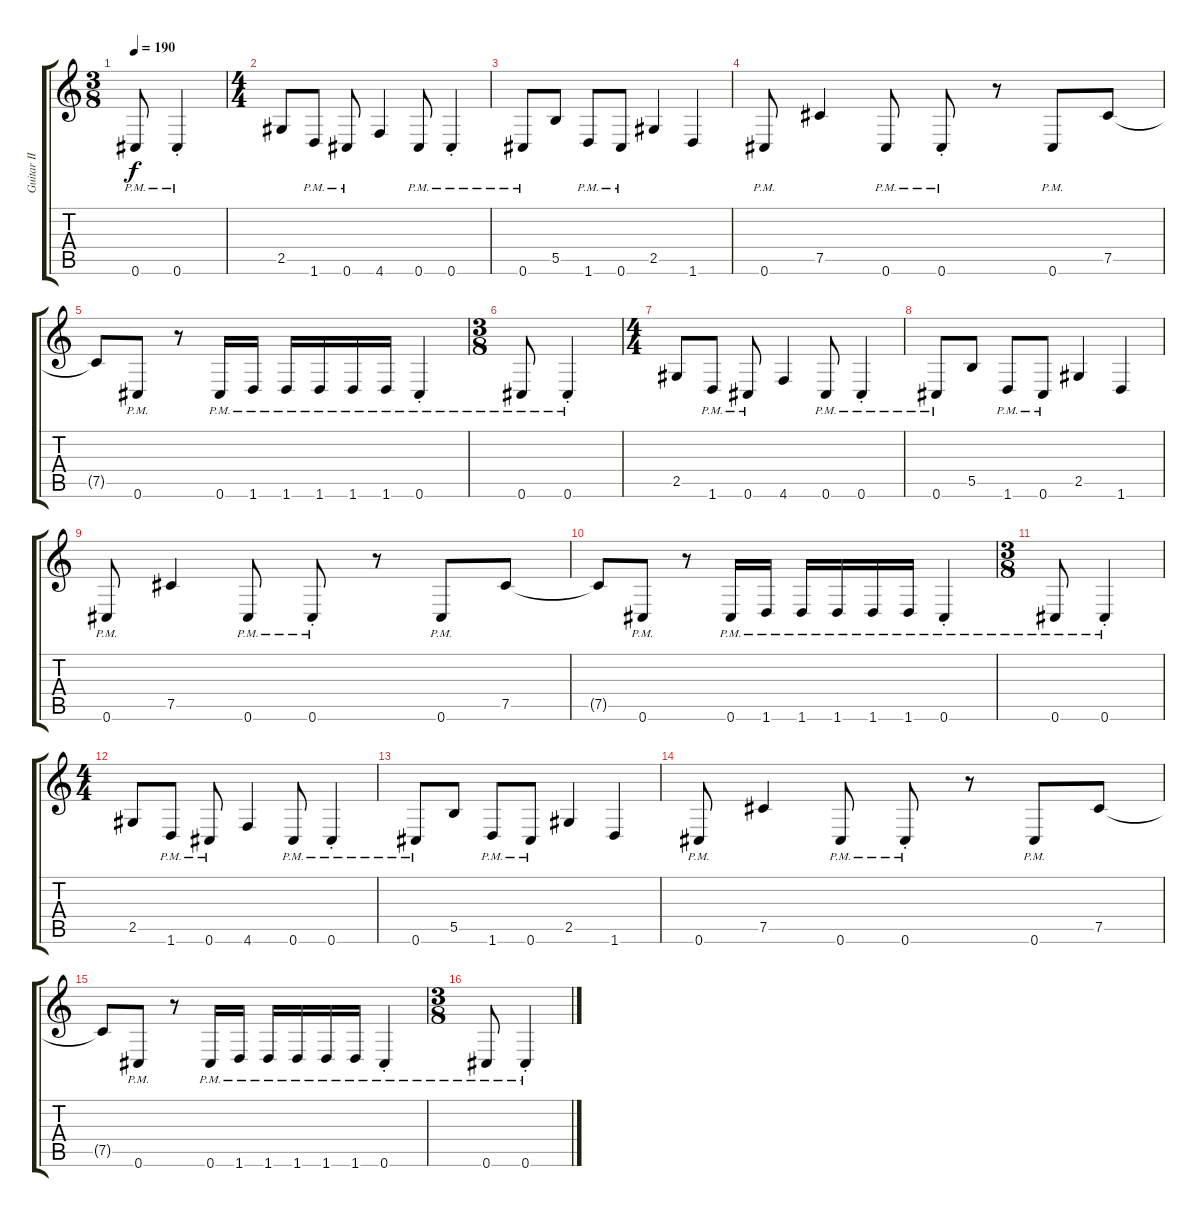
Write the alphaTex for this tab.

\track ("Guitar II" "Guitar II") {instrument distortionguitar}
\staff {score tabs}
\tuning (Db4 Ab3 E3 B2 Gb2 Db2) {hide}
\ts (3 8)
\tempo 190
\clef g2
\ks c
0.6{pm}.8{dy f} 0.6{pm st}.4 |
\ts (4 4)
2.5.8 1.6{pm}.8 0.6{pm}.8 4.6.4 0.6{pm}.8 0.6{pm st}.4 |
0.6{pm}.8 5.5.8 1.6{pm}.8 0.6{pm}.8 2.5.4 1.6.4 |
0.6{pm}.8 7.5.4 0.6{pm}.8 0.6{pm st}.8 r.8 0.6{pm}.8 7.5.8 |
7.5{t}.8 0.6{pm}.8 r.8 0.6{pm}.16 1.6{pm}.16 1.6{pm}.16 1.6{pm}.16 1.6{pm}.16 1.6{pm}.16 0.6{pm st}.4 |
\ts (3 8)
0.6{pm}.8 0.6{pm st}.4 |
\ts (4 4)
2.5.8 1.6{pm}.8 0.6{pm}.8 4.6.4 0.6{pm}.8 0.6{pm st}.4 |
0.6{pm}.8 5.5.8 1.6{pm}.8 0.6{pm}.8 2.5.4 1.6.4 |
0.6{pm}.8 7.5.4 0.6{pm}.8 0.6{pm st}.8 r.8 0.6{pm}.8 7.5.8 |
7.5{t}.8 0.6{pm}.8 r.8 0.6{pm}.16 1.6{pm}.16 1.6{pm}.16 1.6{pm}.16 1.6{pm}.16 1.6{pm}.16 0.6{pm st}.4 |
\ts (3 8)
0.6{pm}.8 0.6{pm st}.4 |
\ts (4 4)
2.5.8 1.6{pm}.8 0.6{pm}.8 4.6.4 0.6{pm}.8 0.6{pm st}.4 |
0.6{pm}.8 5.5.8 1.6{pm}.8 0.6{pm}.8 2.5.4 1.6.4 |
0.6{pm}.8 7.5.4 0.6{pm}.8 0.6{pm st}.8 r.8 0.6{pm}.8 7.5.8 |
7.5{t}.8 0.6{pm}.8 r.8 0.6{pm}.16 1.6{pm}.16 1.6{pm}.16 1.6{pm}.16 1.6{pm}.16 1.6{pm}.16 0.6{pm st}.4 |
\ts (3 8)
0.6{pm}.8 0.6{pm st}.4
